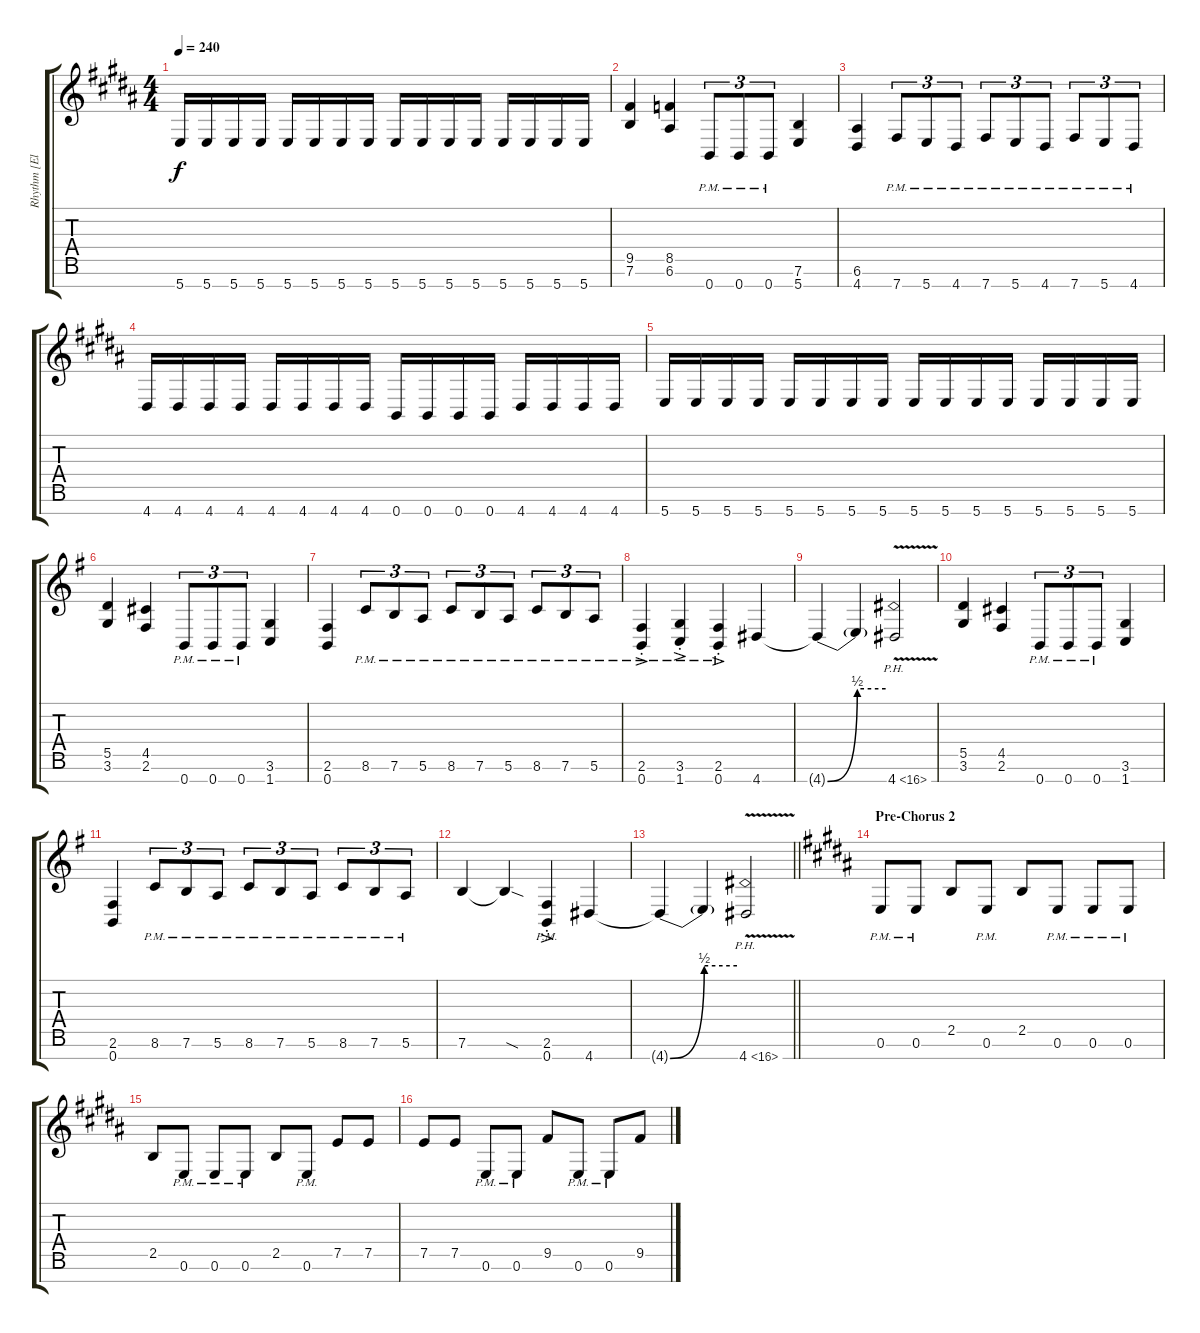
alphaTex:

\track ("Rhythm [Ellis]" "Rhythm [El") {instrument distortionguitar}
\staff {score tabs}
\tuning (E4 B3 G3 D3 A2 E2 B1) {hide}
\ts (4 4)
\tempo 240
\clef g2
\ks b
5.7.16{dy f} 5.7.16 5.7.16 5.7.16 5.7.16 5.7.16 5.7.16 5.7.16 5.7.16 5.7.16 5.7.16 5.7.16 5.7.16 5.7.16 5.7.16 5.7.16 |
(9.5 7.6).4 (8.5 6.6).4 0.7{pm}.8{tu (3 2)} 0.7{pm}.8{tu (3 2)} 0.7{pm}.8{tu (3 2)} (7.6 5.7).4 |
(6.6 4.7).4 7.7{pm}.8{tu (3 2)} 5.7{pm}.8{tu (3 2)} 4.7{pm}.8{tu (3 2)} 7.7{pm}.8{tu (3 2)} 5.7{pm}.8{tu (3 2)} 4.7{pm}.8{tu (3 2)} 7.7{pm}.8{tu (3 2)} 5.7{pm}.8{tu (3 2)} 4.7{pm}.8{tu (3 2)} |
4.7.16 4.7.16 4.7.16 4.7.16 4.7.16 4.7.16 4.7.16 4.7.16 0.7.16 0.7.16 0.7.16 0.7.16 4.7.16 4.7.16 4.7.16 4.7.16 |
5.7.16 5.7.16 5.7.16 5.7.16 5.7.16 5.7.16 5.7.16 5.7.16 5.7.16 5.7.16 5.7.16 5.7.16 5.7.16 5.7.16 5.7.16 5.7.16 |
\ks g
(5.5 3.6).4 (4.5 2.6).4 0.7{pm}.8{tu (3 2)} 0.7{pm}.8{tu (3 2)} 0.7{pm}.8{tu (3 2)} (3.6 1.7).4 |
(2.6 0.7).4 8.6{pm}.8{tu (3 2)} 7.6{pm}.8{tu (3 2)} 5.6{pm}.8{tu (3 2)} 8.6{pm}.8{tu (3 2)} 7.6{pm}.8{tu (3 2)} 5.6{pm}.8{tu (3 2)} 8.6{pm}.8{tu (3 2)} 7.6{pm}.8{tu (3 2)} 5.6{pm}.8{tu (3 2)} |
(2.6{ac pm st} 0.7{ac pm st}).4 (3.6{ac pm st} 1.7{ac pm st}).4 (2.6{ac pm st} 0.7{ac pm st}).4 4.7.4 |
4.7{be (bend 0 0 60 2) t}.4 4.7{be (hold 0 2 60 2) t}.4 4.7{ph 12 v}.2 |
(5.5 3.6).4 (4.5 2.6).4 0.7{pm}.8{tu (3 2)} 0.7{pm}.8{tu (3 2)} 0.7{pm}.8{tu (3 2)} (3.6 1.7).4 |
(2.6 0.7).4 8.6{pm}.8{tu (3 2)} 7.6{pm}.8{tu (3 2)} 5.6{pm}.8{tu (3 2)} 8.6{pm}.8{tu (3 2)} 7.6{pm}.8{tu (3 2)} 5.6{pm}.8{tu (3 2)} 8.6{pm}.8{tu (3 2)} 7.6{pm}.8{tu (3 2)} 5.6{pm}.8{tu (3 2)} |
7.6.4 7.6{sod t}.4 (2.6{ac pm st} 0.7{ac pm st}).4 4.7.4 |
\barLineRight lightlight
4.7{be (bend 0 0 60 2) t}.4 4.7{be (hold 0 2 60 2) t}.4 4.7{ph 12 v}.2 |
\section ("" "Pre-Chorus 2")
\ks b
0.6{pm}.8 0.6{pm}.8 2.5.8 0.6{pm}.8 2.5.8 0.6{pm}.8 0.6{pm}.8 0.6{pm}.8 |
2.5.8 0.6{pm}.8 0.6{pm}.8 0.6{pm}.8 2.5.8 0.6{pm}.8 7.5.8 7.5.8 |
7.5.8 7.5.8 0.6{pm}.8 0.6{pm}.8 9.5.8 0.6{pm}.8 0.6{pm}.8 9.5.8
